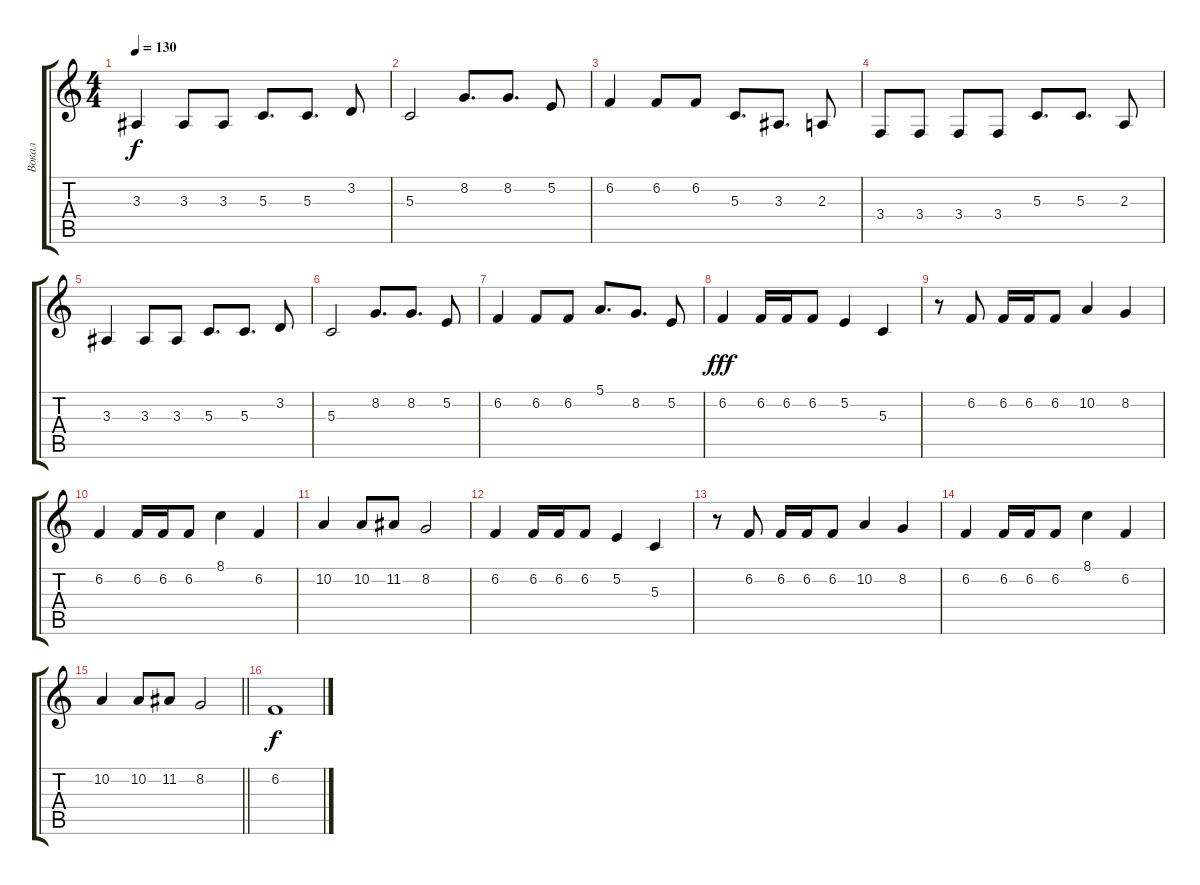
\track ("Вокал" "Вокал") {instrument lead6voice}
\staff {score tabs}
\tuning (E4 B3 G3 D3 A2 E2) {hide}
\ts (4 4)
\tempo 130
\clef g2
\ks c
3.3.4{dy f} 3.3.8 3.3.8 5.3.8{d} 5.3.8{d} 3.2.8 |
5.3.2 8.2.8{d} 8.2.8{d} 5.2.8 |
6.2.4 6.2.8 6.2.8 5.3.8{d} 3.3.8{d} 2.3.8 |
3.4.8 3.4.8 3.4.8 3.4.8 5.3.8{d} 5.3.8{d} 2.3.8 |
3.3.4 3.3.8 3.3.8 5.3.8{d} 5.3.8{d} 3.2.8 |
5.3.2 8.2.8{d} 8.2.8{d} 5.2.8 |
6.2.4 6.2.8 6.2.8 5.1.8{d} 8.2.8{d} 5.2.8 |
6.2.4{dy fff} 6.2.16 6.2.16 6.2.8 5.2.4 5.3.4 |
r.8 6.2.8 6.2.16 6.2.16 6.2.8 10.2.4 8.2.4 |
6.2.4 6.2.16 6.2.16 6.2.8 8.1.4 6.2.4 |
10.2.4 10.2.8 11.2.8 8.2.2 |
6.2.4 6.2.16 6.2.16 6.2.8 5.2.4 5.3.4 |
r.8 6.2.8 6.2.16 6.2.16 6.2.8 10.2.4 8.2.4 |
6.2.4 6.2.16 6.2.16 6.2.8 8.1.4 6.2.4 |
\barLineRight lightlight
10.2.4 10.2.8 11.2.8 8.2.2 |
6.2.1{dy f}
